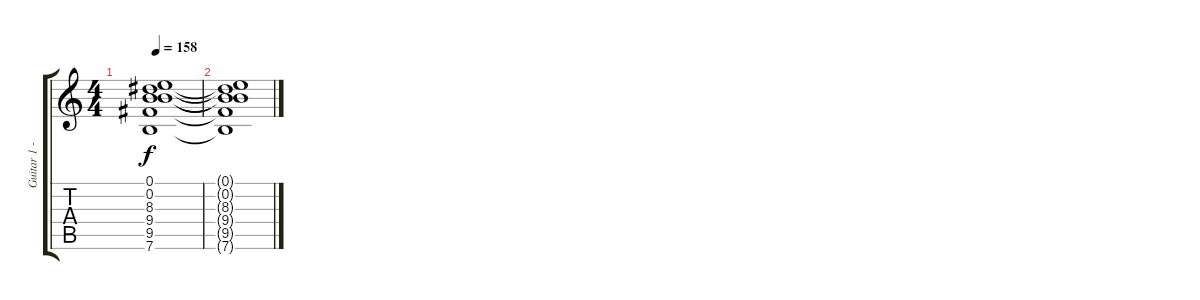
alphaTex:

\track ("Guitar 1 - main stuff" "Guitar 1 -") {instrument electricguitarclean}
\staff {score tabs}
\tuning (E4 B3 G3 D3 A2 E2) {hide}
\ts (4 4)
\tempo 158
\clef g2
\ks c
(0.1{t} 0.2{t} 8.3{t} 9.4{t} 9.5{t} 7.6{t}).1{dy f} |
(0.1{t} 0.2{t} 8.3{t} 9.4{t} 9.5{t} 7.6{t}).1
